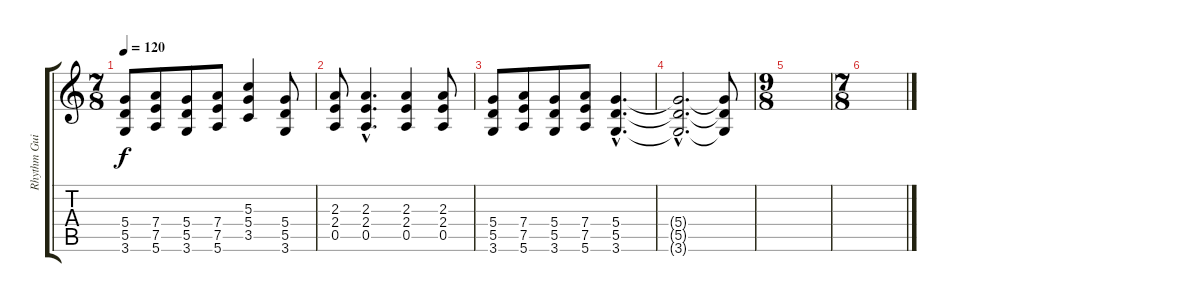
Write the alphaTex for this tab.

\track ("Rhythm Guitar" "Rhythm Gui") {instrument distortionguitar}
\staff {score tabs}
\tuning (E4 B3 G3 D3 A2 E2) {hide}
\ts (7 8)
\tempo 120
\clef g2
\ks c
(5.4 5.5 3.6).8{dy f} (7.4 7.5 5.6).8 (5.4 5.5 3.6).8 (7.4 7.5 5.6).8 (5.3 5.4 3.5).4 (5.4 5.5 3.6).8 |
(2.3 2.4 0.5).8 (2.3{hac} 2.4{hac} 0.5{hac}).4{d} (2.3 2.4 0.5).4 (2.3 2.4 0.5).8 |
(5.4 5.5 3.6).8 (7.4 7.5 5.6).8 (5.4 5.5 3.6).8 (7.4 7.5 5.6).8 (5.4{hac} 5.5{hac} 3.6{hac}).4{d} |
(5.4{hac t} 5.5{hac t} 3.6{hac t}).2{d} (5.4{t} 5.5{t} 3.6{t}).8 |
\ts (9 8)
|
\ts (7 8)
